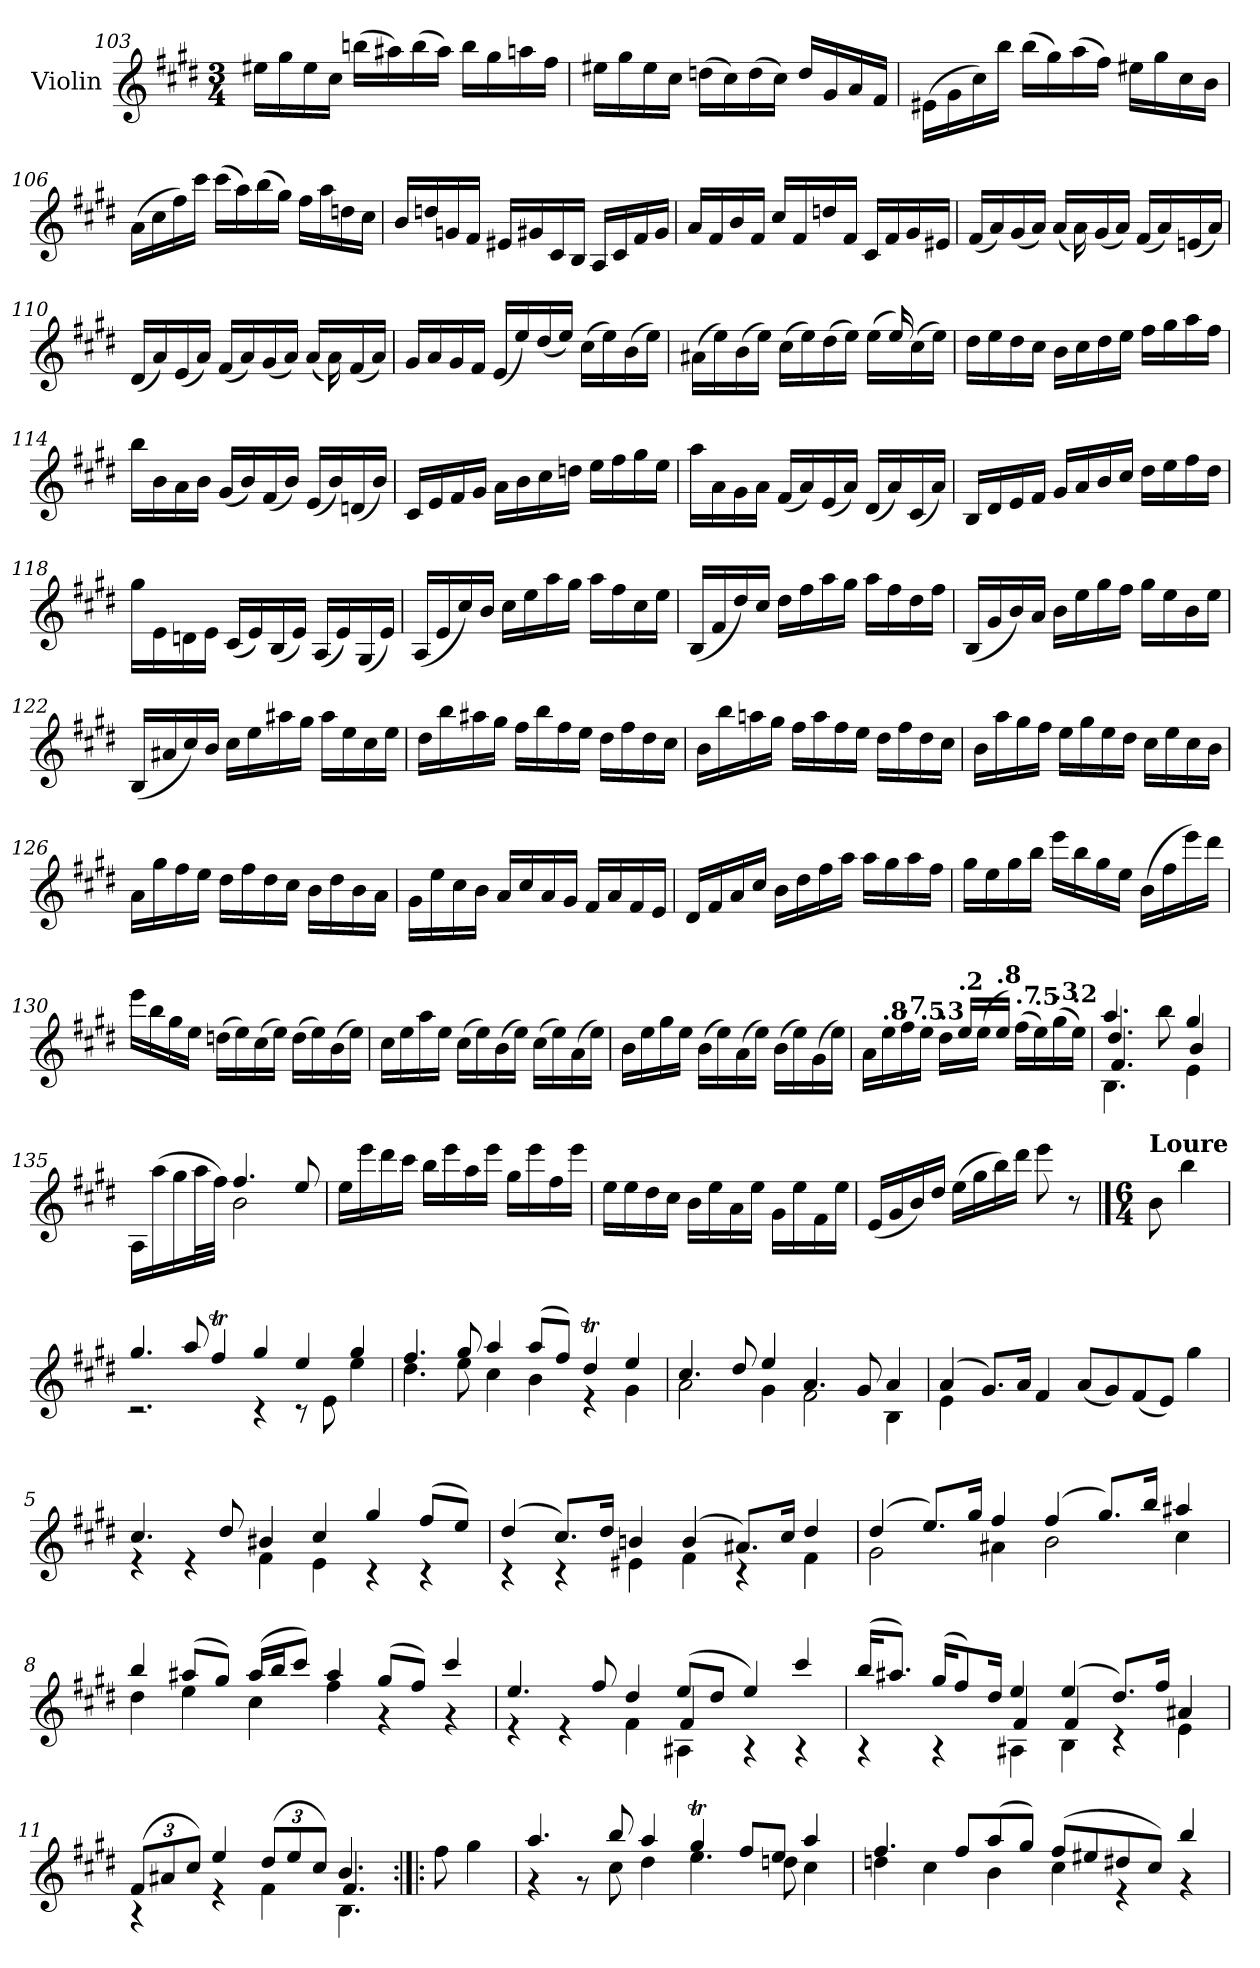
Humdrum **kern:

**kern
*part1
*staff1
*I"Violin
*I'Vln.
*clefG2
*k[f#c#g#d#]
*M3/4
=103
16ee#X\LL
16gg#\
16ee#\
16cc#\JJ
(>16bbn\LL
16aa#X\)
(>16bb\
16aa#\JJ)
16bb\LL
16gg#\
16aan\
16ff#\JJ
=104
16ee#X\LL
16gg#\
16ee#\
16cc#\JJ
(>16ddn\LL
16cc#\)
(>16dd\
16cc#\JJ)
16dd/LL
16g#/
16a/
16f#/JJ
=105
(>16e#X\LL
16g#\
16cc#\)
16bb\JJ
(>16bb\LL
16gg#\)
(>16aa\
16ff#\JJ)
16ee#X\LL
16gg#\
16cc#\
16b\JJ
=106
(>16a\LL
16cc#\
16ff#\)
16ccc#\JJ
(>16ccc#\LL
16aa\)
(>16bb\
16gg#\JJ)
16ff#\LL
16aa\
16ddn\
16cc#\JJ
=107
16b/LL
16ddn/
16gn/
16f#/JJ
16e#X/LL
16g#X/
16c#/
16B/JJ
16A/LL
16c#/
16f#/
16g#/JJ
=108
16a/LL
16f#/
16b/
16f#/JJ
16cc#/LL
16f#/
16ddn/
16f#/JJ
16c#/LL
16f#/
16g#/
16e#X/JJ
=109
*^
(<16f#/LL	4ryy
16a/)	.
(<16g#/	.
16a/JJ)	.
(<16a/LL	16ryy
16ryy	16a\)
(<16g#/	8ryy
16a/JJ)	.
(<16f#/LL	4ryy
16a/)	.
(<16en/	.
16a/JJ)	.
=110	=110
(<16d#/LL	4ryy
16a/)	.
(<16e/	.
16a/JJ)	.
(<16f#/LL	4ryy
16a/)	.
(<16g#/	.
16a/JJ)	.
(<16a/LL	16ryy
16ryy	16a\)
(<16f#/	8ryy
16a/JJ)	.
*v	*v
=111
16g#/LL
16a/
16g#/
16f#/JJ
(<16e/LL
16ee/)
(<16dd#/
16ee/JJ)
(>16cc#\LL
16ee\)
(>16b\
16ee\JJ)
=112
*^
(>16a#X\LL	2ryy
16ee\)	.
(>16b\	.
16ee\JJ)	.
(>16cc#\LL	.
16ee\)	.
(>16dd#\	.
16ee\JJ)	.
(>16ee\LL	16ryy
16ryy	16ee/)
(>16cc#\	8ryy
16ee\JJ)	.
*v	*v
=113
16dd#\LL
16ee\
16dd#\
16cc#\JJ
16b\LL
16cc#\
16dd#\
16ee\JJ
16ff#\LL
16gg#\
16aa\
16ff#\JJ
=114
16bb\LL
16b\
16a\
16b\JJ
(<16g#/LL
16b/)
(<16f#/
16b/JJ)
(<16e/LL
16b/)
(<16dn/
16b/JJ)
=115
16c#/LL
16e/
16f#/
16g#/JJ
16a\LL
16b\
16cc#\
16ddn\JJ
16ee\LL
16ff#\
16gg#\
16ee\JJ
=116
16aa\LL
16a\
16g#\
16a\JJ
(<16f#/LL
16a/)
(<16e/
16a/JJ)
(<16d#/LL
16a/)
(<16c#/
16a/JJ)
=117
16B/LL
16d#/
16e/
16f#/JJ
16g#/LL
16a/
16b/
16cc#/JJ
16dd#\LL
16ee\
16ff#\
16dd#\JJ
=118
16gg#\LL
16e\
16dn\
16e\JJ
(<16c#/LL
16e/)
(<16B/
16e/JJ)
(<16A/LL
16e/)
(<16G#/
16e/JJ)
=119
(<16A/LL
16e/
16cc#/)
16b/JJ
16cc#\LL
16ee\
16aa\
16gg#\JJ
16aa\LL
16ff#\
16cc#\
16ee\JJ
=120
(<16B/LL
16f#/
16dd#/)
16cc#/JJ
16dd#\LL
16ff#\
16aa\
16gg#\JJ
16aa\LL
16ff#\
16dd#\
16ff#\JJ
=121
(<16B/LL
16g#/
16b/)
16a/JJ
16b\LL
16ee\
16gg#\
16ff#\JJ
16gg#\LL
16ee\
16b\
16ee\JJ
=122
(<16B/LL
16a#X/
16cc#/)
16b/JJ
16cc#\LL
16ee\
16aa#X\
16gg#\JJ
16aa#\LL
16ee\
16cc#\
16ee\JJ
=123
16dd#\LL
16bb\
16aa#X\
16gg#\JJ
16ff#\LL
16bb\
16ff#\
16ee\JJ
16dd#\LL
16ff#\
16dd#\
16cc#\JJ
=124
16b\LL
16bb\
16aan\
16gg#\JJ
16ff#\LL
16aa\
16ff#\
16ee\JJ
16dd#\LL
16ff#\
16dd#\
16cc#\JJ
=125
16b\LL
16aa\
16gg#\
16ff#\JJ
16ee\LL
16gg#\
16ee\
16dd#\JJ
16cc#\LL
16ee\
16cc#\
16b\JJ
=126
16a\LL
16gg#\
16ff#\
16ee\JJ
16dd#\LL
16ff#\
16dd#\
16cc#\JJ
16b\LL
16dd#\
16b\
16a\JJ
=127
16g#\LL
16ee\
16cc#\
16b\JJ
16a/LL
16cc#/
16a/
16g#/JJ
16f#/LL
16a/
16f#/
16e/JJ
=128
16d#/LL
16f#/
16a/
16cc#/JJ
16b\LL
16dd#\
16ff#\
16aa\JJ
16aa\LL
16gg#\
16aa\
16ff#\JJ
=129
16gg#\LL
16ee\
16gg#\
16bb\JJ
16eee\LL
16bb\
16gg#\
16ee\JJ
(>16b\LL
16ff#\
16eee\)
16ddd#\JJ
=130
16eee\LL
16bb\
16gg#\
16ee\JJ
(>16ddn\LL
16ee\)
(>16cc#\
16ee\JJ)
(>16dd\LL
16ee\)
(>16b\
16ee\JJ)
=131
16cc#\LL
16ee\
16aa\
16ee\JJ
(>16cc#\LL
16ee\)
(>16b\
16ee\JJ)
(>16cc#\LL
16ee\)
(>16a\
16ee\JJ)
=132
16b\LL
16ee\
16gg#\
16ee\JJ
(>16b\LL
16ee\)
(>16a\
16ee\JJ)
(>16b\LL
16ee\)
(>16g#\
16ee\JJ)
=133
*MM130
*^
16a\LL	4ryy
*MM125	*
!LO:TX:a:B:t=.8	!
16ee\	.
*MM121	*
!LO:TX:a:B:t=.7	!
16ff#\	.
*MM117	*
!LO:TX:a:B:t=.5	!
16ee\JJ	.
*MM113	*
!LO:TX:a:B:t=.3	!
(>16dd#\LL	16ryy
*MM109	*
!LO:TX:a:B:t=.2	!
16ryy)	16ee/LL
*MM105	*
(>16ee\JJ	16ryy
*MM100	*
!LO:TX:a:B:t=.8	!
16ryy	16ee/JJ)
*MM96	*
!LO:TX:a:B:t=.7	!
(>16ff#\LL	4ryy
*MM92	*
!LO:TX:a:B:t=.5	!
16ee\)	.
*MM88	*
!LO:TX:a:B:t=.3	!
(>16gg#\	.
*MM84	*
!LO:TX:a:B:t=.2	!
16ee\JJ)	.
*v	*v
=134
*MM80
*^
*	*^
*	*	*^
4.aa/	4.B\	4.dd#/	4.f#/
8bb\	8ryy	8ryy	8ryy
4gg#/	4e\	4b/	4ryy
*	*v	*v	*v
=135	=135
16A/LL	4ryy
(>16aa\	.
16gg#\	.
32aa\L	.
32ff#\JJJ)	.
4.ff#/	2b\
8ee/	.
*v	*v
=136
*MM130
16ee\LL
16eee\
16ddd#\
16ccc#\JJ
16bb\LL
16eee\
16aa\
16eee\JJ
16gg#\LL
16eee\
16ff#\
16eee\JJ
=137
16ee\LL
16ee\
16dd#\
16cc#\JJ
16b\LL
16ee\
16a\
16ee\JJ
16g#\LL
16ee\
16f#\
16ee\JJ
=138
(<16e/LL
16g#/
16b/)
16dd#/JJ
(>16ee\LL
16gg#\
16bb\)
16ddd#\JJ
8eee\
8r
==
*M6/4
!LO:TX:a:B:t=Loure
8b\
4bb\
=1
*^
4.gg#/	2.r
8aa/	.
4ff#T/	.
4gg#/	4r
4ee/	8r
.	8e\
4gg#/	4ee\
=2	=2
4.ff#/	4.dd#\
8gg#/	8ee\
4aa/	4cc#\
(>8aa/L	4b\
8ff#/J)	.
4dd#t/	4r
4ee/	4g#\
=3	=3
4.cc#/	2a\
8dd#/	.
4ee/	4g#\
4.a/	2f#\
8g#/	.
4a/	4B\
=4	=4
(>4a/	4e\
8.g#/L)	4ryy
16a/Jk	.
4f#/	1ryy
(<8a/L	.
8g#/)	.
(<8f#/	.
8e/J)	.
4gg#\	.
=5	=5
4.cc#/	4r
.	4r
8dd#/	.
4b#X/	4f#\
4cc#/	4e\
4gg#/	4r
(>8ff#/L	4r
8ee/J)	.
=6	=6
(>4dd#/	4r
8.cc#/L)	4r
16dd#/Jk	.
4bn/	4e#X\
(>4b/	4f#\
8.a#X/L)	4r
16cc#/Jk	.
4dd#/	4f#\
=7	=7
(>4dd#/	2g#\
8.ee/L)	.
16gg#/Jk	.
4ff#/	4a#X\
(>4ff#/	2b\
8.gg#/L)	.
16bb/Jk	.
4aa#X/	4cc#\
=8	=8
4bb/	4dd#\
(>8aa#X/L	4ee\
8gg#/J)	.
(>16aa#/LL	4cc#\
16bb/J	.
8ccc#/J)	.
4aa#/	4ff#\
(>8gg#/L	4r
8ff#/J)	.
4ccc#/	4r
=9	=9
*	*^
4.ee/	4r	2.ryy
.	4r	.
8ff#/	.	.
4dd#/	4f#\	.
(>8ee/L	4A#X\	4f#/
8dd#/J	.	.
4ee/)	4r	2ryy
4ccc#/	4r	.
=10	=10	=10
(>16bb/KL	4r	4ryy
8.aa#X/J)	.	.
(>16gg#/KL	4r	4ryy
8ff#/)	.	.
16dd#/Jk	.	.
4ee/	4A#X\	4f#/
(>4ee/	4B\	4f#/
8.dd#/L)	4r	4ryy
16ff#/Jk	.	.
4a#X/	4e\	4ryy
=11	=11	=11
*Xbrackettup	*	*
(>12f#/L	4r	4ryy
12a#X/	.	.
12cc#/J)	.	.
4ee/	4r	4ryy
(>12dd#/L	4f#\	4ryy
12ee/	.	.
12cc#/J)	.	.
4.b/	4.B\	4.f#/
*v	*v	*v
=11X1:|!|:
8ff#\
4gg#\
=12
*^
4.aa/	4r
.	8r
8bb/	8cc#\
4aa/	4dd#\
4gg#t/	4.ee\
8ff#/L	.
8ee/J	8ddn\
4aa/	4cc#\
=13	=13
4.ff#/	4ddn\
.	4cc#\
8ff#/L	.
(>8aa/	4b\
8gg#/J)	.
(>8ff#/L	4cc#\
8ee#X/	.
8dd#X/	4r
8cc#/J)	.
4bb/	4r
*v	*v
=
*-
